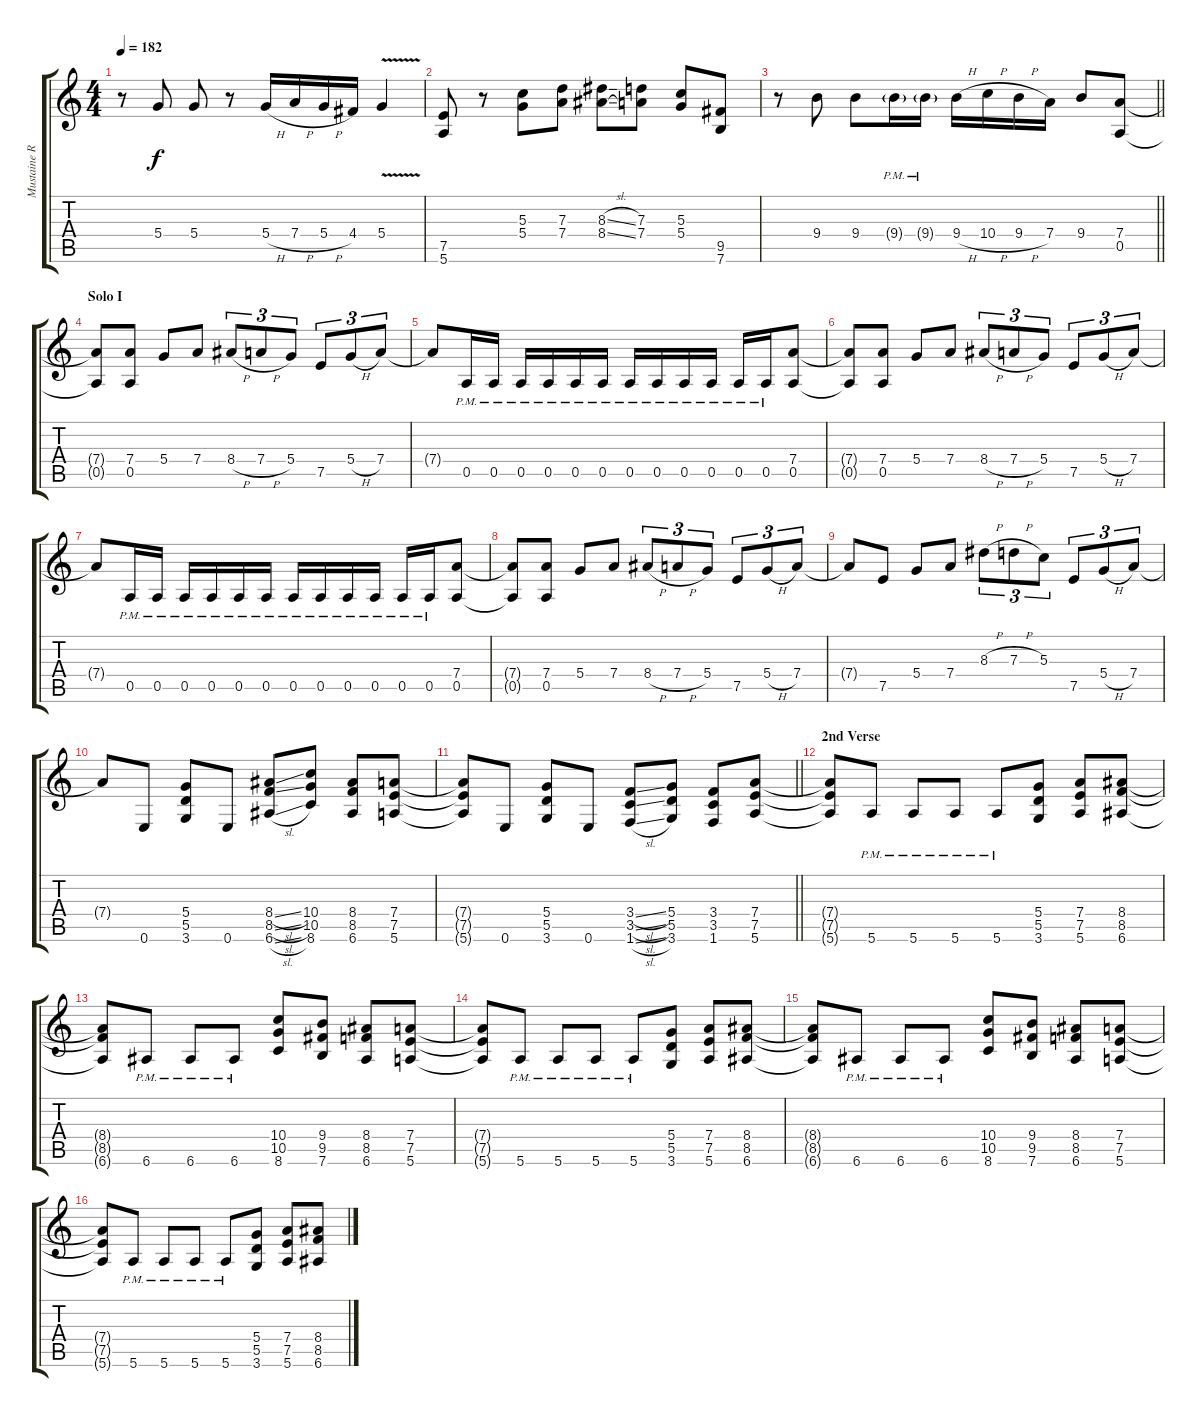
\track ("Mustaine Rhythm" "Mustaine R") {instrument distortionguitar}
\staff {score tabs}
\tuning (E4 B3 G3 D3 A2 E2) {hide}
\ts (4 4)
\tempo 182
\clef g2
\ks c
r.8{dy f} 5.4.8 5.4.8 r.8 5.4{h}.16 7.4{h}.16 5.4{h}.16 4.4.16 5.4{v}.4 |
(7.5 5.6).8 r.8 (5.3 5.4).8 (7.3 7.4).8 (8.3{sl} 8.4{sl}).8 (7.3 7.4).8 (5.3 5.4).8 (9.5 7.6).8 |
\barLineRight lightlight
r.8 9.4.8 9.4.8 9.4{g pm}.16 9.4{g pm}.16 9.4{h}.16 10.4{h}.16 9.4{h}.16 7.4.16 9.4.8 (7.4 0.5).8 |
\section ("" "Solo I")
(7.4{t} 0.5{t}).8 (7.4 0.5).8 5.4.8 7.4.8 8.4{h}.8{tu (3 2)} 7.4{h}.8{tu (3 2)} 5.4.8{tu (3 2)} 7.5.8{tu (3 2)} 5.4{h}.8{tu (3 2)} 7.4.8{tu (3 2)} |
7.4{t}.8 0.5{pm}.16 0.5{pm}.16 0.5{pm}.16 0.5{pm}.16 0.5{pm}.16 0.5{pm}.16 0.5{pm}.16 0.5{pm}.16 0.5{pm}.16 0.5{pm}.16 0.5{pm}.16 0.5{pm}.16 (7.4 0.5).8 |
(7.4{t} 0.5{t}).8 (7.4 0.5).8 5.4.8 7.4.8 8.4{h}.8{tu (3 2)} 7.4{h}.8{tu (3 2)} 5.4.8{tu (3 2)} 7.5.8{tu (3 2)} 5.4{h}.8{tu (3 2)} 7.4.8{tu (3 2)} |
7.4{t}.8 0.5{pm}.16 0.5{pm}.16 0.5{pm}.16 0.5{pm}.16 0.5{pm}.16 0.5{pm}.16 0.5{pm}.16 0.5{pm}.16 0.5{pm}.16 0.5{pm}.16 0.5{pm}.16 0.5{pm}.16 (7.4 0.5).8 |
(7.4{t} 0.5{t}).8 (7.4 0.5).8 5.4.8 7.4.8 8.4{h}.8{tu (3 2)} 7.4{h}.8{tu (3 2)} 5.4.8{tu (3 2)} 7.5.8{tu (3 2)} 5.4{h}.8{tu (3 2)} 7.4.8{tu (3 2)} |
7.4{t}.8 7.5.8 5.4.8 7.4.8 8.3{h}.8{tu (3 2)} 7.3{h}.8{tu (3 2)} 5.3.8{tu (3 2)} 7.5.8{tu (3 2)} 5.4{h}.8{tu (3 2)} 7.4.8{tu (3 2)} |
7.4{t}.8 0.6.8 (5.4 5.5 3.6).8 0.6.8 (8.4{sl} 8.5{sl} 6.6{sl}).8 (10.4 10.5 8.6).8 (8.4 8.5 6.6).8 (7.4 7.5 5.6).8 |
\barLineRight lightlight
(7.4{t} 7.5{t} 5.6{t}).8 0.6.8 (5.4 5.5 3.6).8 0.6.8 (3.4{sl} 3.5{sl} 1.6{sl}).8 (5.4 5.5 3.6).8 (3.4 3.5 1.6).8 (7.4 7.5 5.6).8 |
\section ("" "2nd Verse")
(7.4{t} 7.5{t} 5.6{t}).8 5.6{pm}.8 5.6{pm}.8 5.6{pm}.8 5.6{pm}.8 (5.4 5.5 3.6).8 (7.4 7.5 5.6).8 (8.4 8.5 6.6).8 |
(8.4{t} 8.5{t} 6.6{t}).8 6.6{pm}.8 6.6{pm}.8 6.6{pm}.8 (10.4 10.5 8.6).8 (9.4 9.5 7.6).8 (8.4 8.5 6.6).8 (7.4 7.5 5.6).8 |
(7.4{t} 7.5{t} 5.6{t}).8 5.6{pm}.8 5.6{pm}.8 5.6{pm}.8 5.6{pm}.8 (5.4 5.5 3.6).8 (7.4 7.5 5.6).8 (8.4 8.5 6.6).8 |
(8.4{t} 8.5{t} 6.6{t}).8 6.6{pm}.8 6.6{pm}.8 6.6{pm}.8 (10.4 10.5 8.6).8 (9.4 9.5 7.6).8 (8.4 8.5 6.6).8 (7.4 7.5 5.6).8 |
(7.4{t} 7.5{t} 5.6{t}).8 5.6{pm}.8 5.6{pm}.8 5.6{pm}.8 5.6{pm}.8 (5.4 5.5 3.6).8 (7.4 7.5 5.6).8 (8.4 8.5 6.6).8
